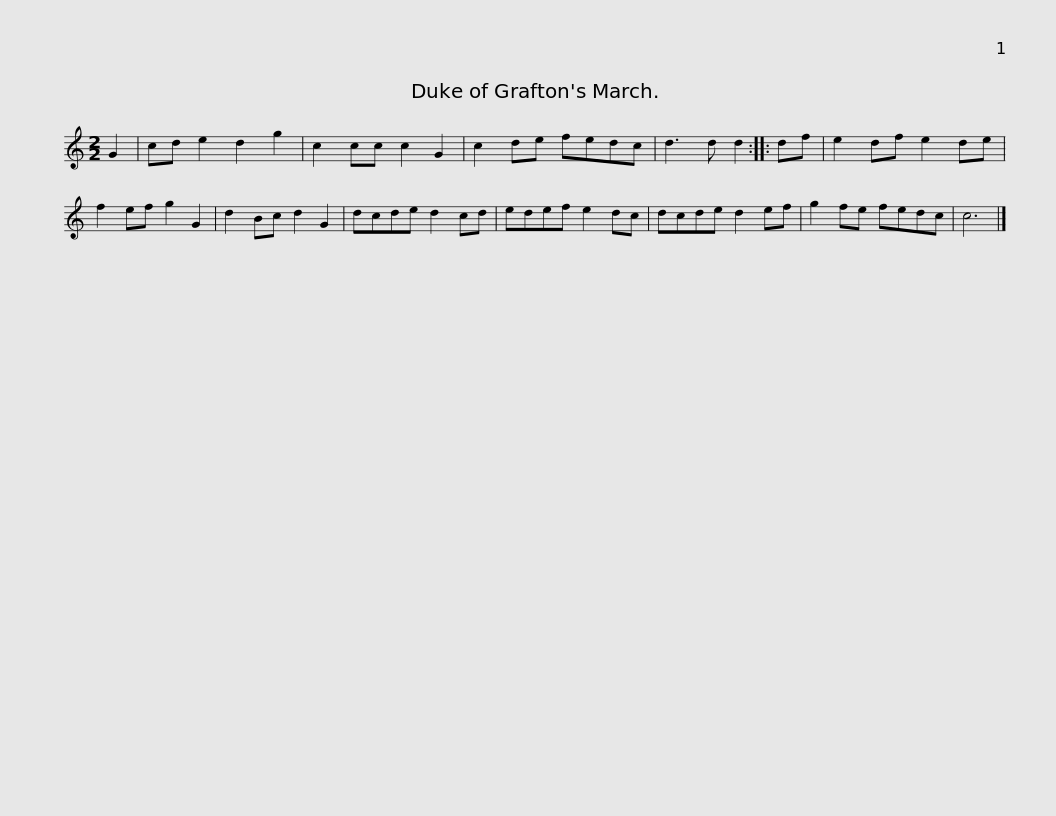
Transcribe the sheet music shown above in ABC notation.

X:1
L:1/8
M:2/2
I:linebreak $
K:C
V:1 treble
V:1
 G2 | cd e2 d2 g2 | c2 cc c2 G2 | c2 de fedc | d3 d d2 :: %5
 df | e2 df e2 de | f2 ef g2 G2 | d2 Bc d2 G2 |$ dcde d2 cd | %10
 edef e2 dc | dcde d2 ef | g2 fe fedc | c6 |] %14
